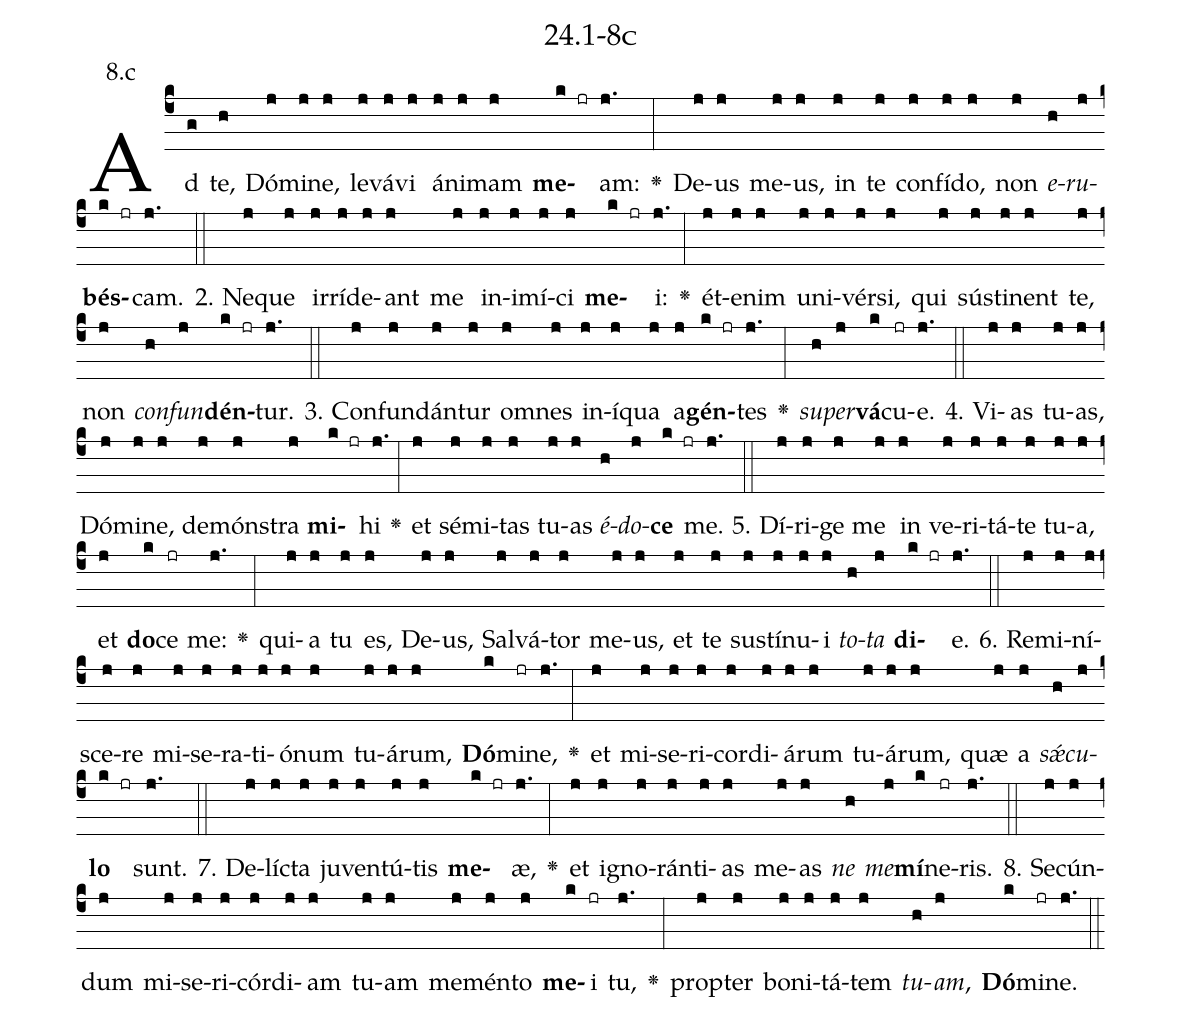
name: 24.1-8c;
annotation: 8.c;
%%
(c4)Ad(g) te,(h) Dó(j)mi(j)ne,(j) le(j)vá(j)vi(j) á(j)ni(j)mam(j) <b>me</b>(k jr)am:(j.) <v>\greheightstar</v>(:) De(j)us(j) me(j)us,(j) in(j) te(j) con(j)fí(j)do,(j) non(j) <i>e</i>(h)<i>ru</i>(j)<b>bés</b>(k jr)cam.(j.) (::)
2. Ne(j)que(j) ir(j)rí(j)de(j)ant(j) me(j) in(j)i(j)mí(j)ci(j) <b>me</b>(k jr)i:(j.) <v>\greheightstar</v>(:) ét(j)e(j)nim(j) u(j)ni(j)vér(j)si,(j) qui(j) sús(j)ti(j)nent(j) te,(j) non(j) <i>con</i>(h)<i>fun</i>(j)<b>dén</b>(k jr)tur.(j.) (::)
3. Con(j)fun(j)dán(j)tur(j) om(j)nes(j) in(j)í(j)qua(j) a(j)<b>gén</b>(k jr)tes(j.) <v>\greheightstar</v>(:) <i>su</i>(h)<i>per</i>(j)<b>vá</b>(k)cu(jr)e.(j.) (::)
4. Vi(j)as(j) tu(j)as,(j) Dó(j)mi(j)ne,(j) de(j)móns(j)tra(j) <b>mi</b>(k jr)hi(j.) <v>\greheightstar</v>(:) et(j) sé(j)mi(j)tas(j) tu(j)as(j) <i>é</i>(h)<i>do</i>(j)<b>ce</b>(k jr) me.(j.) (::)
5. Dí(j)ri(j)ge(j) me(j) in(j) ve(j)ri(j)tá(j)te(j) tu(j)a,(j) et(j) <b>do</b>(k)ce(jr) me:(j.) <v>\greheightstar</v>(:) qui(j)a(j) tu(j) es,(j) De(j)us,(j) Sal(j)vá(j)tor(j) me(j)us,(j) et(j) te(j) sus(j)tí(j)nu(j)i(j) <i>to</i>(h)<i>ta</i>(j) <b>di</b>(k jr)e.(j.) (::)
6. Re(j)mi(j)ní(j)sce(j)re(j) mi(j)se(j)ra(j)ti(j)ó(j)num(j) tu(j)á(j)rum,(j) <b>Dó</b>(k)mi(jr)ne,(j.) <v>\greheightstar</v>(:) et(j) mi(j)se(j)ri(j)cor(j)di(j)á(j)rum(j) tu(j)á(j)rum,(j) quæ(j) a(j) <i>sǽ</i>(h)<i>cu</i>(j)<b>lo</b>(k jr) sunt.(j.) (::)
7. De(j)líc(j)ta(j) ju(j)ven(j)tú(j)tis(j) <b>me</b>(k jr)æ,(j.) <v>\greheightstar</v>(:) et(j) i(j)gno(j)rán(j)ti(j)as(j) me(j)as(j) <i>ne</i>(h) <i>me</i>(j)<b>mí</b>(k)ne(jr)ris.(j.) (::)
8. Se(j)cún(j)dum(j) mi(j)se(j)ri(j)cór(j)di(j)am(j) tu(j)am(j) me(j)mén(j)to(j) <b>me</b>(k)i(jr) tu,(j.) <v>\greheightstar</v>(:) prop(j)ter(j) bo(j)ni(j)tá(j)tem(j) <i>tu</i>(h)<i>am</i>,(j) <b>Dó</b>(k)mi(jr)ne.(j.) (::)
